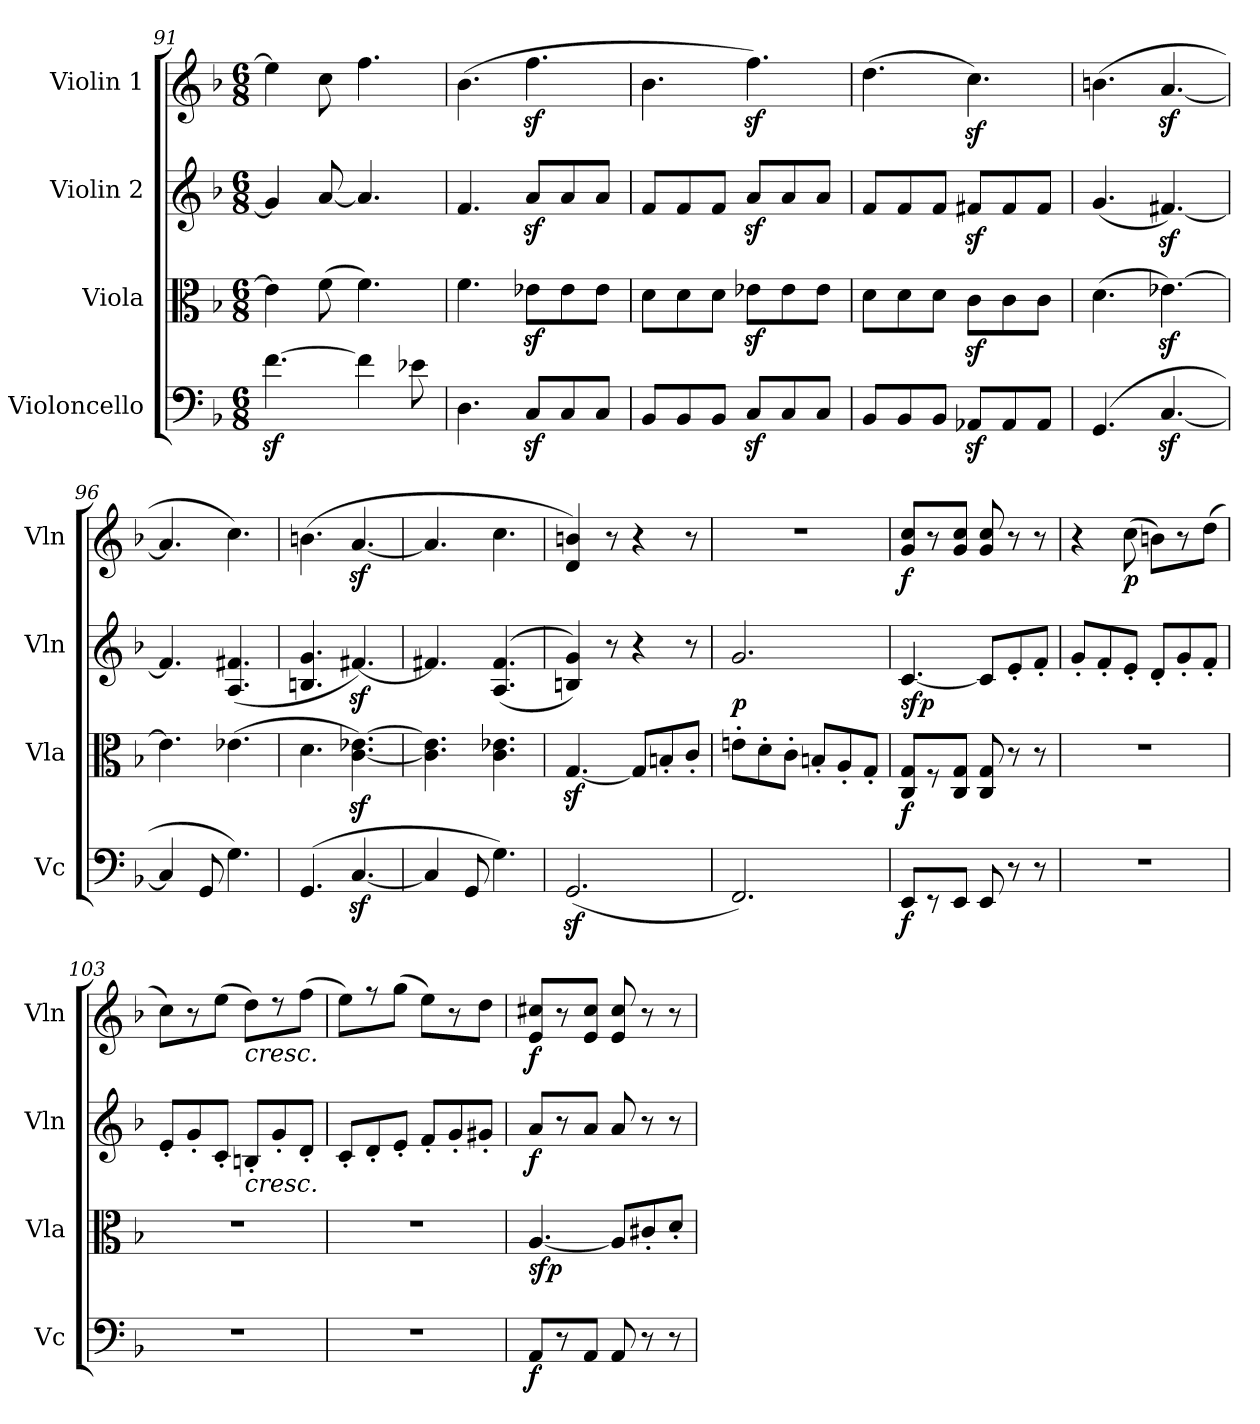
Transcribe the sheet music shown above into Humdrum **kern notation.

**kern	**dynam	**kern	**dynam	**kern	**dynam	**kern	**dynam
*part4	*part4	*part3	*part3	*part2	*part2	*part1	*part1
*staff4	*staff4	*staff3	*staff3	*staff2	*staff2	*staff1	*staff1
*I"Violoncello	*	*I"Viola	*	*I"Violin 2	*	*I"Violin 1	*
*I'Vc	*	*I'Vla	*	*I'Vln	*	*I'Vln	*
*clefF4	*	*clefC3	*	*clefG2	*	*clefG2	*
*k[b-]	*	*k[b-]	*	*k[b-]	*	*k[b-]	*
*M6/8	*	*M6/8	*	*M6/8	*	*M6/8	*
=91	=91	=91	=91	=91	=91	=91	=91
[4.fz<\	.	4e-\]	.	4g/]	.	4ee-\]	.
.	.	(8f\	.	[8a/	.	8cc\	.
4f\]	.	4.f\)	.	4.a/]	.	4.ff\	.
8e-X\	.	.	.	.	.	.	.
=92	=92	=92	=92	=92	=92	=92	=92
4.D\	.	4.f\	.	4.f/	.	(4.b-\	.
8Cz</L	.	8e-Xz<\L	.	8az</L	.	4.ffz<\	.
8C/	.	8e-\	.	8a/	.	.	.
8C/J	.	8e-\J	.	8a/J	.	.	.
=93	=93	=93	=93	=93	=93	=93	=93
8BB-/L	.	8d\L	.	8f/L	.	4.b-\	.
8BB-/	.	8d\	.	8f/	.	.	.
8BB-/J	.	8d\J	.	8f/J	.	.	.
8Cz</L	.	8e-Xz<\L	.	8az</L	.	4.ffz<\)	.
8C/	.	8e-\	.	8a/	.	.	.
8C/J	.	8e-\J	.	8a/J	.	.	.
=94	=94	=94	=94	=94	=94	=94	=94
8BB-/L	.	8d\L	.	8f/L	.	(4.dd\	.
8BB-/	.	8d\	.	8f/	.	.	.
8BB-/J	.	8d\J	.	8f/J	.	.	.
8AA-Xz</L	.	8cz<\L	.	8f#Xz</L	.	4.ccz<\)	.
8AA-/	.	8c\	.	8f#/	.	.	.
8AA-/J	.	8c\J	.	8f#/J	.	.	.
=95	=95	=95	=95	=95	=95	=95	=95
(4.GG/	.	(4.d\	.	(4.g/	.	(4.bn\	.
[4.Cz</	.	[4.e-Xz<\)	.	[4.f#Xz</)	.	[4.az</	.
=96	=96	=96	=96	=96	=96	=96	=96
4C/]	.	4.e-\]	.	4.f#/]	.	4.a/]	.
8GG/	.	.	.	.	.	.	.
4.G\)	.	(4.e-X\	.	(>4.A/ 4.f#X/	.	4.cc\)	.
!!LO:LB:g=z
=97	=97	=97	=97	=97	=97	=97	=97
(<4.GG/	.	4.d\	.	4.Bn/ 4.g/	.	(4.bn\	.
[4.Cz</	.	[4.c\z< [4.e-X\z<)	.	[4.f#Xz</)	.	[4.az</	.
!!LO:PB:g=z
=98	=98	=98	=98	=98	=98	=98	=98
4C/]	.	4.c\] 4.e-\]	.	4.f#X/]	.	4.a/]	.
8GG/	.	.	.	.	.	.	.
4.G\)	.	4.c\ 4.e-X\	.	(>(4.A/ 4.f#/	.	4.cc\	.
=99	=99	=99	=99	=99	=99	=99	=99
(2.GGz</	.	[4.Gz</	.	4Bn/ 4g/))	.	4d/ 4bn/)	.
.	.	.	.	8r	.	8r	.
.	.	8G/L]	.	4r	.	4r	.
.	.	8Bn'/	.	.	.	.	.
.	.	8c'/J	.	8r	.	8r	.
=100	=100	=100	=100	=100	=100	=100	=100
!	!	!	!	!	!LO:DY:b	!	!
2.FF/)	.	8en'\L	.	2.g/	p	2.r	.
.	.	8d'\	.	.	.	.	.
.	.	8c'\J	.	.	.	.	.
.	.	8Bn'/L	.	.	.	.	.
.	.	8A'/	.	.	.	.	.
.	.	8G'/J	.	.	.	.	.
=101	=101	=101	=101	=101	=101	=101	=101
!	!LO:DY:b	!	!LO:DY:b	!	!LO:DY:b	!	!LO:DY:b
8EE/L	f	8C/ 8G/L	f	[4.c/	sfp	8g/ 8cc/L	f
8r	.	8r	.	.	.	8r	.
8EE/J	.	8C/ 8G/J	.	.	.	8g/ 8cc/J	.
8EE/	.	8C/ 8G/	.	8c/L]	.	8g/ 8cc/	.
8r	.	8r	.	8e'/	.	8r	.
8r	.	8r	.	8f'/J	.	8r	.
=102	=102	=102	=102	=102	=102	=102	=102
2.r	.	2.r	.	8g'/L	.	4r	.
.	.	.	.	8f'/	.	.	.
!	!	!	!	!	!	!	!LO:DY:b
.	.	.	.	8e'/J	.	(8cc\	p
.	.	.	.	8d'/L	.	8bn\L)	.
.	.	.	.	8g'/	.	8r	.
.	.	.	.	8f'/J	.	(8dd\J	.
=103	=103	=103	=103	=103	=103	=103	=103
2.r	.	2.r	.	8e'/L	.	8cc\L)	.
.	.	.	.	8g'/	.	8r	.
.	.	.	.	8c'/J	.	(8ee\J	.
!	!	!	!	!	!	!LO:TX:b:i:t=cresc.	!
!	!	!	!	!LO:TX:b:i:t=cresc.	!	!	!
.	.	.	.	8Bn'/L	.	8dd\L)	.
.	.	.	.	8g'/	.	8r	.
.	.	.	.	8d'/J	.	(8ff\J	.
=104	=104	=104	=104	=104	=104	=104	=104
2.r	.	2.r	.	8c'/L	.	8ee\L)	.
.	.	.	.	8d'/	.	8r	.
.	.	.	.	8e'/J	.	(8gg\J	.
.	.	.	.	8f'/L	.	8ee\L)	.
.	.	.	.	8g'/	.	8r	.
.	.	.	.	8g#X'/J	.	8dd\J	.
=105	=105	=105	=105	=105	=105	=105	=105
!	!LO:DY:b	!	!LO:DY:b	!	!LO:DY:b	!	!LO:DY:b
8AA/L	f	[4.A/	sfp	8a/L	f	8e/ 8cc#X/L	f
8r	.	.	.	8r	.	8r	.
8AA/J	.	.	.	8a/J	.	8e/ 8cc#/J	.
8AA/	.	8A/L]	.	8a/	.	8e/ 8cc#/	.
8r	.	8c#X'/	.	8r	.	8r	.
8r	.	8d'/J	.	8r	.	8r	.
=	=	=	=	=	=	=	=
*-	*-	*-	*-	*-	*-	*-	*-
